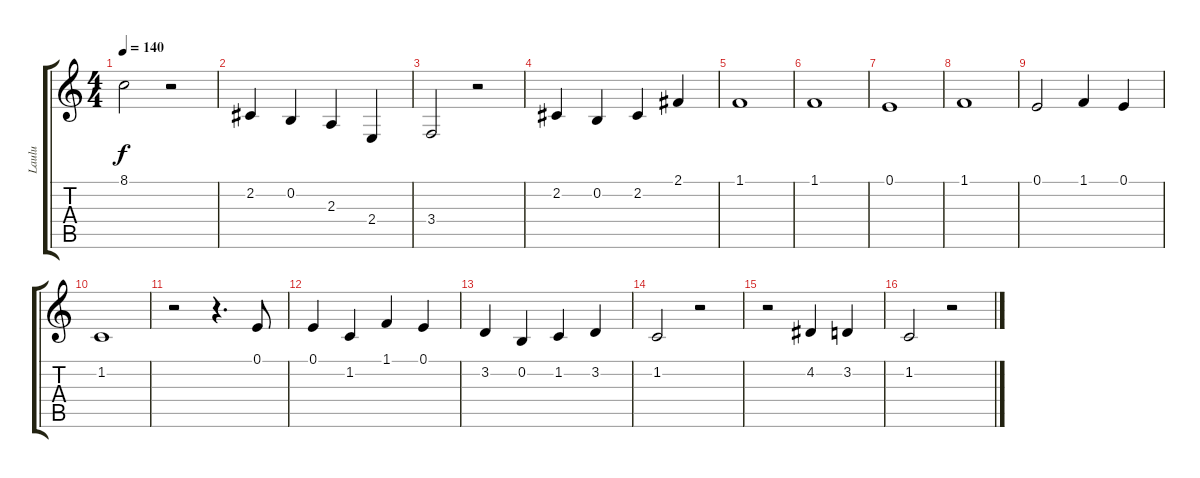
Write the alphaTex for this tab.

\track ("Laulu" "Laulu") {instrument violin}
\staff {score tabs}
\tuning (E4 B3 G3 D3 A2 E2) {hide}
\ts (4 4)
\tempo 140
\clef g2
\ks c
8.1{t}.2{dy f} r.2 |
2.2.4 0.2.4 2.3.4 2.4.4 |
3.4.2 r.2 |
2.2.4 0.2.4 2.2.4 2.1.4 |
1.1.1 |
1.1.1 |
0.1.1 |
1.1.1 |
0.1.2 1.1.4 0.1.4 |
1.2.1 |
r.2 r.4{d} 0.1.8 |
0.1.4 1.2.4 1.1.4 0.1.4 |
3.2.4 0.2.4 1.2.4 3.2.4 |
1.2.2 r.2 |
r.2 4.2.4 3.2.4 |
1.2.2 r.2
